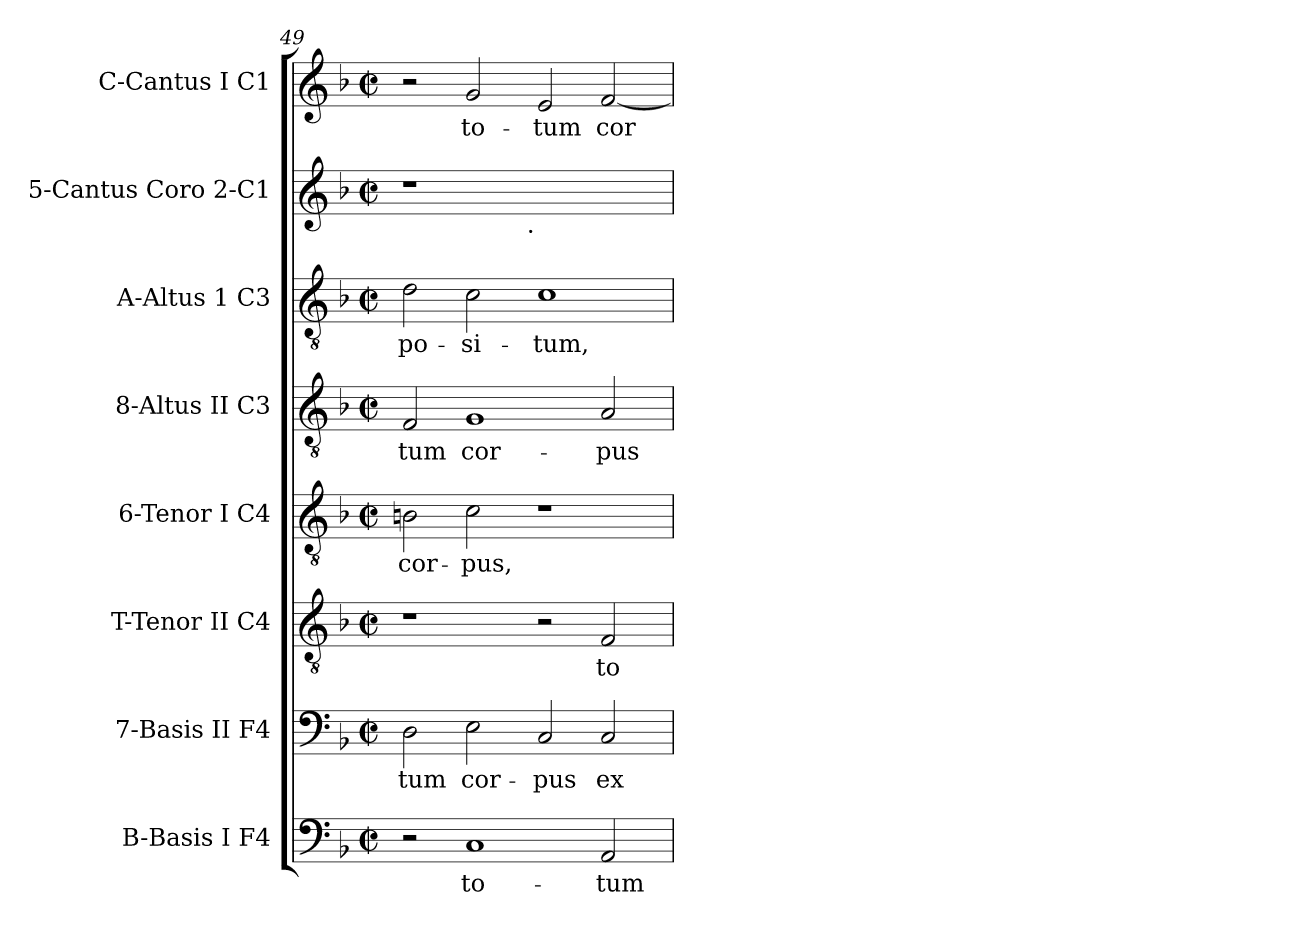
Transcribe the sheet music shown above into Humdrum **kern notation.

**kern	**text	**kern	**text	**kern	**text	**kern	**text	**kern	**text	**kern	**text	**kern	**kern	**text
*part8	*part8	*part7	*part7	*part6	*part6	*part5	*part5	*part4	*part4	*part3	*part3	*part2	*part1	*part1
*staff8	*staff8	*staff7	*staff7	*staff6	*staff6	*staff5	*staff5	*staff4	*staff4	*staff3	*staff3	*staff2	*staff1	*staff1
*I"B-Basis I  F4	*	*I"7-Basis II  F4	*	*I"T-Tenor II  C4	*	*I"6-Tenor I  C4	*	*I"8-Altus II  C3	*	*I"A-Altus 1  C3	*	*I"5-Cantus  Coro 2-C1	*I"C-Cantus I  C1	*
*I'B	*	*	*	*I'T	*	*	*	*	*	*I'A	*	*	*I'C	*
*clefF4	*	*clefF4	*	*clefGv2	*	*clefGv2	*	*clefGv2	*	*clefGv2	*	*clefG2	*clefG2	*
*k[b-]	*	*k[b-]	*	*k[b-]	*	*k[b-]	*	*k[b-]	*	*k[b-]	*	*k[b-]	*k[b-]	*
*F:	*	*F:	*	*F:	*	*F:	*	*F:	*	*F:	*	*F:	*F:	*
*M2/2	*	*M2/2	*	*M2/2	*	*M2/2	*	*M2/2	*	*M2/2	*	*M2/2	*M2/2	*
*met(c|)	*	*met(c|)	*	*met(c|)	*	*met(c|)	*	*met(c|)	*	*met(c|)	*	*met(c|)	*met(c|)	*
=49	=49	=49	=49	=49	=49	=49	=49	=49	=49	=49	=49	=49	=49	=49
!	!	!	!LO:LY:b:cj	!	!	!	!LO:LY:b:cj	!	!LO:LY:b:cj	!	!LO:LY:b:cj	!	!	!
*	*	*	*	*	*	*	*	*	*	*	*	*^	*	*
2r	.	2D\	-tum	1r	.	2Bn\	cor-	2F/	-tum	2d\	-po-	1r	2ryy	2r	.
!	!LO:LY:b:cj	!	!LO:LY:b:cj	!	!	!	!LO:LY:b:cj	!	!LO:LY:b:cj	!	!LO:LY:b:cj	!	!	!	!LO:LY:b:cj
1C	to-	2E\	cor-	.	.	2c\	-pus,	1G	cor-	2c\	-si-	.	4...ryy	2g/	to-
!	!	!	!	!	!	!	!	!	!	!	!	!	!LO:TX:b:t=.	!	!
.	.	.	.	.	.	.	.	.	.	.	.	.	1ryy	.	.
!	!	!	!LO:LY:b:cj	!	!	!	!	!	!	!	!LO:LY:b:cj	!	!	!	!LO:LY:b:cj
.	.	2C/	-pus	2r	.	1r	.	.	.	1c	-tum,	1ryy	.	2e/	-tum
!	!LO:LY:b:cj	!	!LO:LY:b:cj	!	!LO:LY:b:cj	!	!	!	!LO:LY:b:cj	!	!	!	!	!	!LO:LY:b:cj
2AA/	-tum	2C/	ex-	2F/	to-	.	.	2A/	-pus	.	.	.	.	[<2f/	cor-
.	.	.	.	.	.	.	.	.	.	.	.	.	32ryy	.	.
*	*	*	*	*	*	*	*	*	*	*	*	*v	*v	*	*
=	=	=	=	=	=	=	=	=	=	=	=	=	=	=
*-	*-	*-	*-	*-	*-	*-	*-	*-	*-	*-	*-	*-	*-	*-
